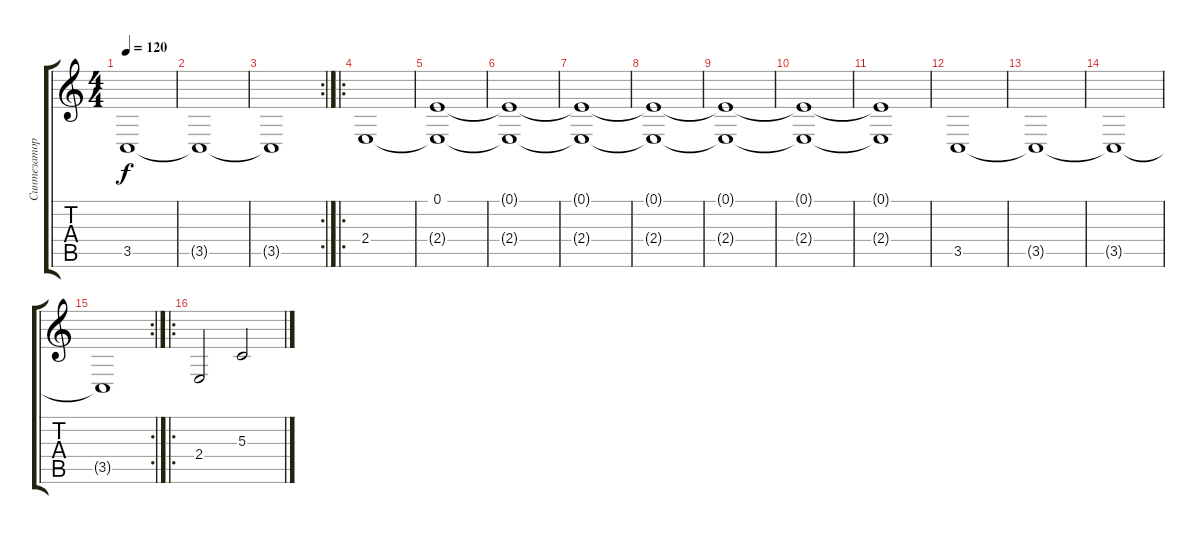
\track ("Синтезатор - хор" "Синтезатор") {instrument choiraahs}
\staff {score tabs}
\tuning (E4 B3 G3 D3 A2 E2) {hide}
\ts (4 4)
\tempo 120
\clef g2
\ks c
3.5{t}.1{dy f} |
3.5{t}.1 |
\rc 2
3.5{t}.1 |
\ro
2.4.1 |
(0.1 2.4{t}).1 |
(0.1{t} 2.4{t}).1 |
(0.1{t} 2.4{t}).1 |
(0.1{t} 2.4{t}).1 |
(0.1{t} 2.4{t}).1 |
(0.1{t} 2.4{t}).1 |
(0.1{t} 2.4{t}).1 |
3.5.1 |
3.5{t}.1 |
3.5{t}.1 |
\rc 2
3.5{t}.1 |
\ro
2.4.2 5.3.2
